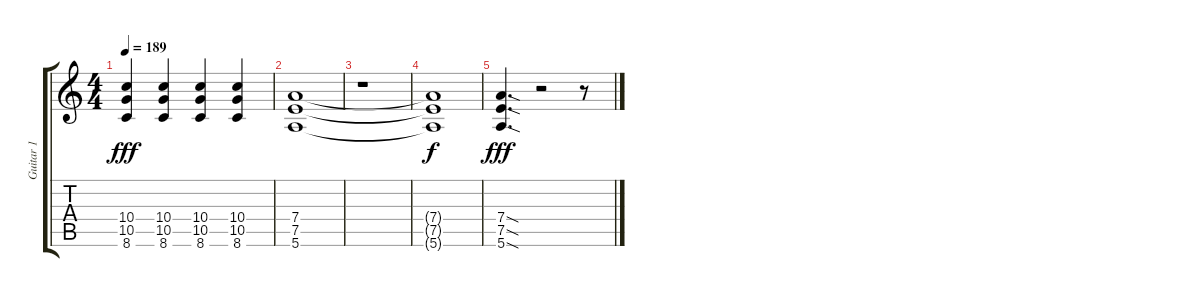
\track ("Guitar 1" "Guitar 1") {instrument distortionguitar}
\staff {score tabs}
\tuning (E4 B3 G3 D3 A2 E2) {hide}
\ts (4 4)
\tempo 189
\clef g2
\ks c
(10.4 10.5 8.6).4{dy fff} (10.4 10.5 8.6).4 (10.4 10.5 8.6).4 (10.4 10.5 8.6).4 |
(7.4 7.5 5.6).1 |
r.1 |
(7.4{t} 7.5{t} 5.6{t}).1{dy f} |
(7.4{sod} 7.5{sod} 5.6{sod}).4{d dy fff} r.2 r.8
